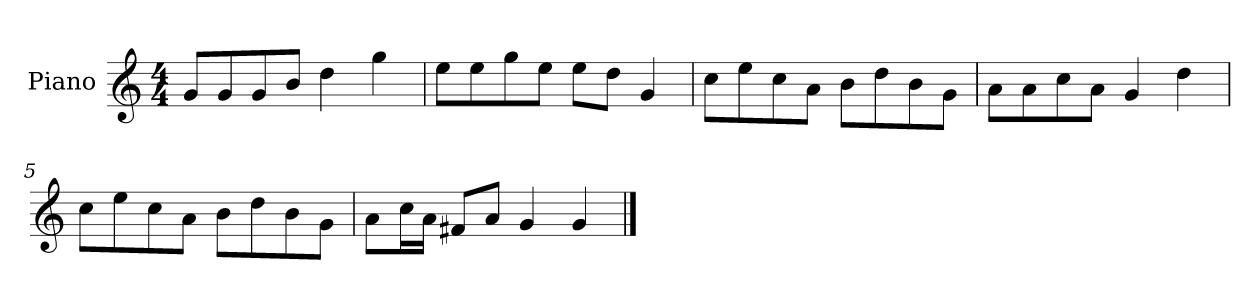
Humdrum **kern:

**kern
*part1
*staff1
*I"Piano
*I'P-no
*clefG2
*k[]
*M4/4
*MM90
=1
8g/L
8g/
8g/
8b/J
4dd\
4gg\
=2
8ee\L
8ee\
8gg\
8ee\J
8ee\L
8dd\J
4g/
=3
8cc\L
8ee\
8cc\
8a\J
8b\L
8dd\
8b\
8g\J
=4
8a\L
8a\
8cc\
8a\J
4g/
4dd\
=5
8cc\L
8ee\
8cc\
8a\J
8b\L
8dd\
8b\
8g\J
!!LO:LB:g=z
=6
8a\L
16cc\L
16a\JJ
8f#X/L
8a/J
4g/
4g/
==
*-
